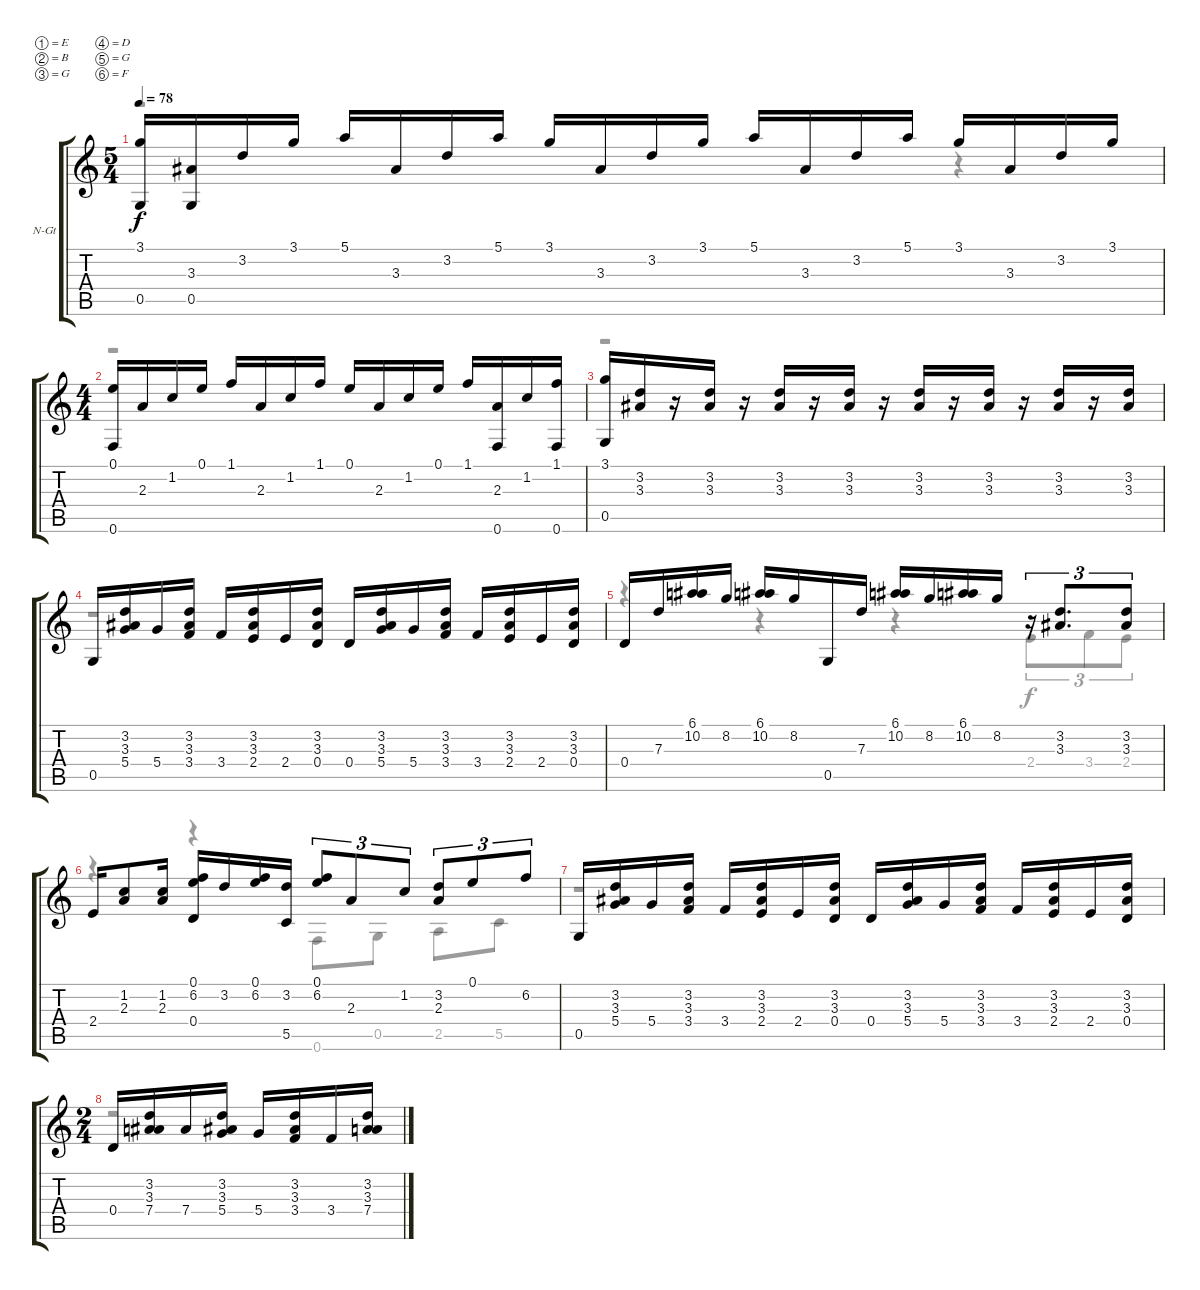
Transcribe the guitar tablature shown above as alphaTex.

\bracketExtendMode groupsimilarinstruments
\firstSystemTrackNameOrientation horizontal
\otherSystemsTrackNameOrientation horizontal
\track ("Piste 1" "N-Gt") {instrument acousticguitarnylon}
\staff {score tabs}
\tuning (E4 B3 G3 D3 G2 F2)
\voice
\ts (5 4)
\tempo 78
\clef g2
\ks c
(3.1 0.5).16{dy f instrument acousticguitarnylon} (3.3 0.5).16 3.2.16 3.1.16 5.1.16 3.3.16 3.2.16 5.1.16 3.1.16 3.3.16 3.2.16 3.1.16 5.1.16 3.3.16 3.2.16 5.1.16 3.1.16 3.3.16 3.2.16 3.1.16 |
\ts (4 4)
(0.1 0.6).16 2.3.16 1.2.16 0.1.16 1.1.16 2.3.16 1.2.16 1.1.16 0.1.16 2.3.16 1.2.16 0.1.16 1.1.16 (2.3 0.6).16 1.2.16 (1.1 0.6).16 |
(3.1 0.5).16 (3.2 3.3).16 r.16 (3.2 3.3).16 r.16 (3.2 3.3).16 r.16 (3.2 3.3).16 r.16 (3.2 3.3).16 r.16 (3.2 3.3).16 r.16 (3.2 3.3).16 r.16 (3.2 3.3).16 |
0.5.16 (3.2 3.3 5.4).16 5.4.16 (3.2 3.3 3.4).16 3.4.16 (3.2 3.3 2.4).16 2.4.16 (3.2 3.3 0.4).16 0.4.16 (3.2 3.3 5.4).16 5.4.16 (3.2 3.3 3.4).16 3.4.16 (3.2 3.3 2.4).16 2.4.16 (3.2 3.3 0.4).16 |
0.4.16 7.3.16 (6.1 10.2).16 8.2.16 (6.1 10.2).16 8.2.16 0.5.16 7.3.16 (6.1 10.2).16 8.2.16 (6.1 10.2).16 8.2.16 r.16{tu (3 2)} (3.2 3.3).8{d tu (3 2)} (3.2 3.3).8{tu (3 2)} |
2.4.16 (1.2 2.3).8 (1.2 2.3).16 (0.1 6.2 0.4).16 3.2.16 (0.1 6.2).16 (3.2 5.5).16 (0.1 6.2).8{tu (3 2)} 2.3.8{tu (3 2)} 1.2.8{tu (3 2)} (3.2 2.3).8{tu (3 2)} 0.1.8{tu (3 2)} 6.2.8{tu (3 2)} |
0.5.16 (3.2 3.3 5.4).16 5.4.16 (3.2 3.3 3.4).16 3.4.16 (3.2 3.3 2.4).16 2.4.16 (3.2 3.3 0.4).16 0.4.16 (3.2 3.3 5.4).16 5.4.16 (3.2 3.3 3.4).16 3.4.16 (3.2 3.3 2.4).16 2.4.16 (3.2 3.3 0.4).16 |
\ts (2 4)
0.4.16 (3.2 3.3 7.4).16 7.4.16 (3.2 3.3 5.4).16 5.4.16 (3.2 3.3 3.4).16 3.4.16 (3.2 3.3 7.4).16
\voice
\clef g2
\ottava regular
\simile none
\ks c
r.1{dy f} r.4 |
r.1 |
r.1 |
r.1 |
r.4 r.4 r.4 2.4.8{tu (3 2)} 3.4.8{tu (3 2)} 2.4.8{tu (3 2)} |
r.4 r.4 0.6.8 0.5.8 2.5.8 5.5.8 |
r.1 |
r.2
